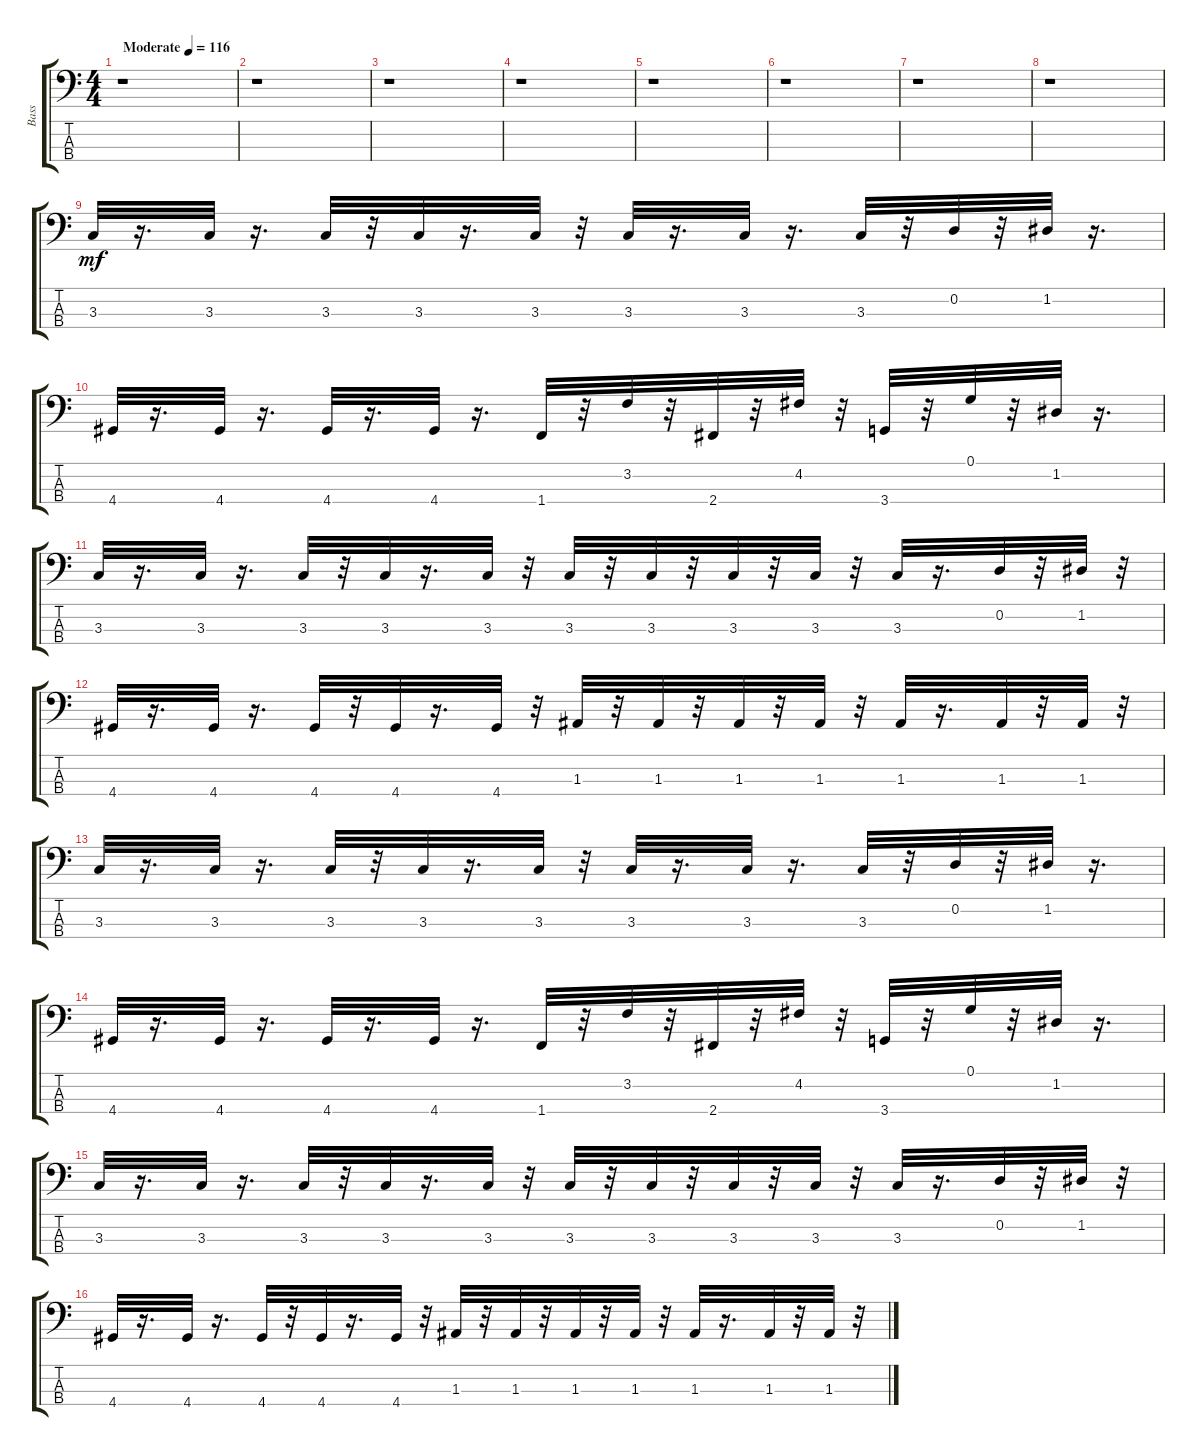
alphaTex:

\track ("Bass" "Bass") {instrument synthbass1}
\staff {score tabs}
\tuning (G2 D2 A1 E1) {hide}
\ts (4 4)
\tempo (116 "Moderate")
\clef f4
\ks c
r.1{dy mf instrument synthbass1} |
r.1 |
r.1 |
r.1 |
r.1 |
r.1 |
r.1 |
r.1 |
3.3.32 r.16{d} 3.3.32 r.16{d} 3.3.32 r.32 3.3.32 r.16{d} 3.3.32 r.32 3.3.32 r.16{d} 3.3.32 r.16{d} 3.3.32 r.32 0.2.32 r.32 1.2.32 r.16{d} |
4.4.32 r.16{d} 4.4.32 r.16{d} 4.4.32 r.16{d} 4.4.32 r.16{d} 1.4.32 r.32 3.2.32 r.32 2.4.32 r.32 4.2.32 r.32 3.4.32 r.32 0.1.32 r.32 1.2.32 r.16{d} |
3.3.32 r.16{d} 3.3.32 r.16{d} 3.3.32 r.32 3.3.32 r.16{d} 3.3.32 r.32 3.3.32 r.32 3.3.32 r.32 3.3.32 r.32 3.3.32 r.32 3.3.32 r.16{d} 0.2.32 r.32 1.2.32 r.32 |
4.4.32 r.16{d} 4.4.32 r.16{d} 4.4.32 r.32 4.4.32 r.16{d} 4.4.32 r.32 1.3.32 r.32 1.3.32 r.32 1.3.32 r.32 1.3.32 r.32 1.3.32 r.16{d} 1.3.32 r.32 1.3.32 r.32 |
3.3.32 r.16{d} 3.3.32 r.16{d} 3.3.32 r.32 3.3.32 r.16{d} 3.3.32 r.32 3.3.32 r.16{d} 3.3.32 r.16{d} 3.3.32 r.32 0.2.32 r.32 1.2.32 r.16{d} |
4.4.32 r.16{d} 4.4.32 r.16{d} 4.4.32 r.16{d} 4.4.32 r.16{d} 1.4.32 r.32 3.2.32 r.32 2.4.32 r.32 4.2.32 r.32 3.4.32 r.32 0.1.32 r.32 1.2.32 r.16{d} |
3.3.32 r.16{d} 3.3.32 r.16{d} 3.3.32 r.32 3.3.32 r.16{d} 3.3.32 r.32 3.3.32 r.32 3.3.32 r.32 3.3.32 r.32 3.3.32 r.32 3.3.32 r.16{d} 0.2.32 r.32 1.2.32 r.32 |
4.4.32 r.16{d} 4.4.32 r.16{d} 4.4.32 r.32 4.4.32 r.16{d} 4.4.32 r.32 1.3.32 r.32 1.3.32 r.32 1.3.32 r.32 1.3.32 r.32 1.3.32 r.16{d} 1.3.32 r.32 1.3.32 r.32
